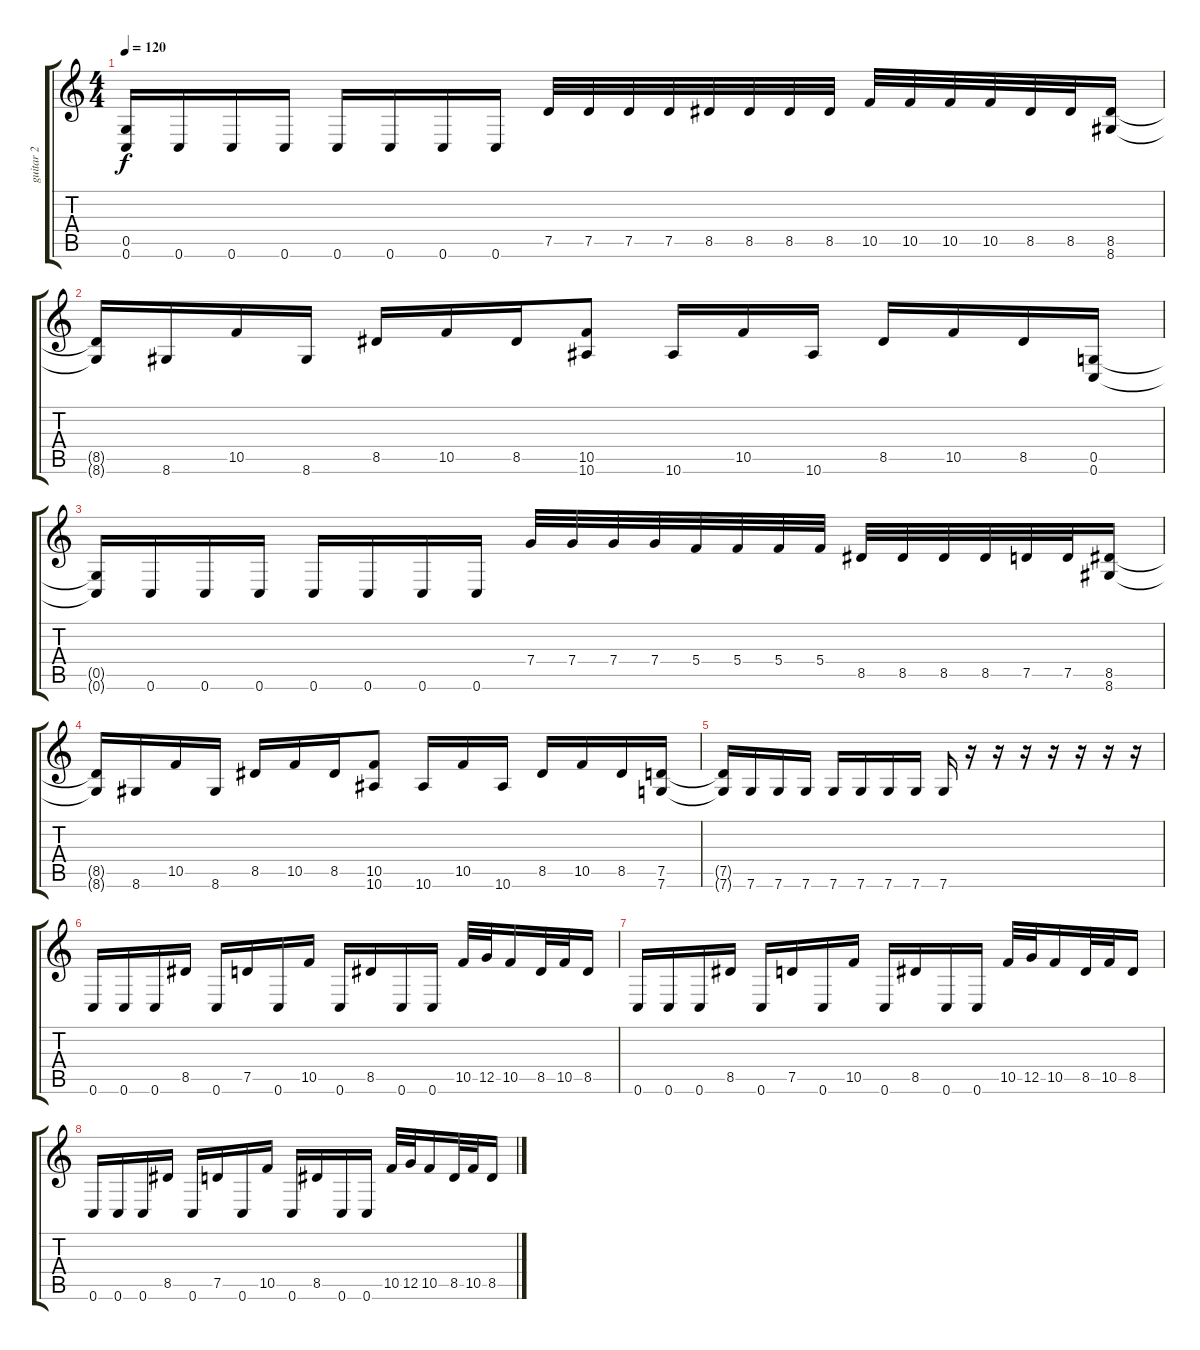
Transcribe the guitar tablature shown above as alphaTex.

\track ("guitar 2" "guitar 2") {instrument overdrivenguitar}
\staff {score tabs}
\tuning (D4 A3 F3 C3 G2 C2) {hide}
\ts (4 4)
\tempo 120
\clef g2
\ks c
(0.5{t} 0.6{t}).16{dy f} 0.6.16 0.6.16 0.6.16 0.6.16 0.6.16 0.6.16 0.6.16 7.5.32 7.5.32 7.5.32 7.5.32 8.5.32 8.5.32 8.5.32 8.5.32 10.5.32 10.5.32 10.5.32 10.5.32 8.5.32 8.5.32 (8.5 8.6).16 |
(8.5{t} 8.6{t}).16 8.6.16 10.5.16 8.6.16 8.5.16 10.5.16 8.5.16 (10.5 10.6).8 10.6.16 10.5.16 10.6.16 8.5.16 10.5.16 8.5.16 (0.5 0.6).16 |
(0.5{t} 0.6{t}).16 0.6.16 0.6.16 0.6.16 0.6.16 0.6.16 0.6.16 0.6.16 7.4.32 7.4.32 7.4.32 7.4.32 5.4.32 5.4.32 5.4.32 5.4.32 8.5.32 8.5.32 8.5.32 8.5.32 7.5.32 7.5.32 (8.5 8.6).16 |
(8.5{t} 8.6{t}).16 8.6.16 10.5.16 8.6.16 8.5.16 10.5.16 8.5.16 (10.5 10.6).8 10.6.16 10.5.16 10.6.16 8.5.16 10.5.16 8.5.16 (7.5 7.6).16 |
(7.5{t} 7.6{t}).16 7.6.16 7.6.16 7.6.16 7.6.16 7.6.16 7.6.16 7.6.16 7.6.16 r.16 r.16 r.16 r.16 r.16 r.16 r.16 |
0.6.16 0.6.16 0.6.16 8.5.16 0.6.16 7.5.16 0.6.16 10.5.16 0.6.16 8.5.16 0.6.16 0.6.16 10.5.32 12.5.32 10.5.16 8.5.32 10.5.32 8.5.16 |
0.6.16 0.6.16 0.6.16 8.5.16 0.6.16 7.5.16 0.6.16 10.5.16 0.6.16 8.5.16 0.6.16 0.6.16 10.5.32 12.5.32 10.5.16 8.5.32 10.5.32 8.5.16 |
0.6.16 0.6.16 0.6.16 8.5.16 0.6.16 7.5.16 0.6.16 10.5.16 0.6.16 8.5.16 0.6.16 0.6.16 10.5.32 12.5.32 10.5.16 8.5.32 10.5.32 8.5.16
